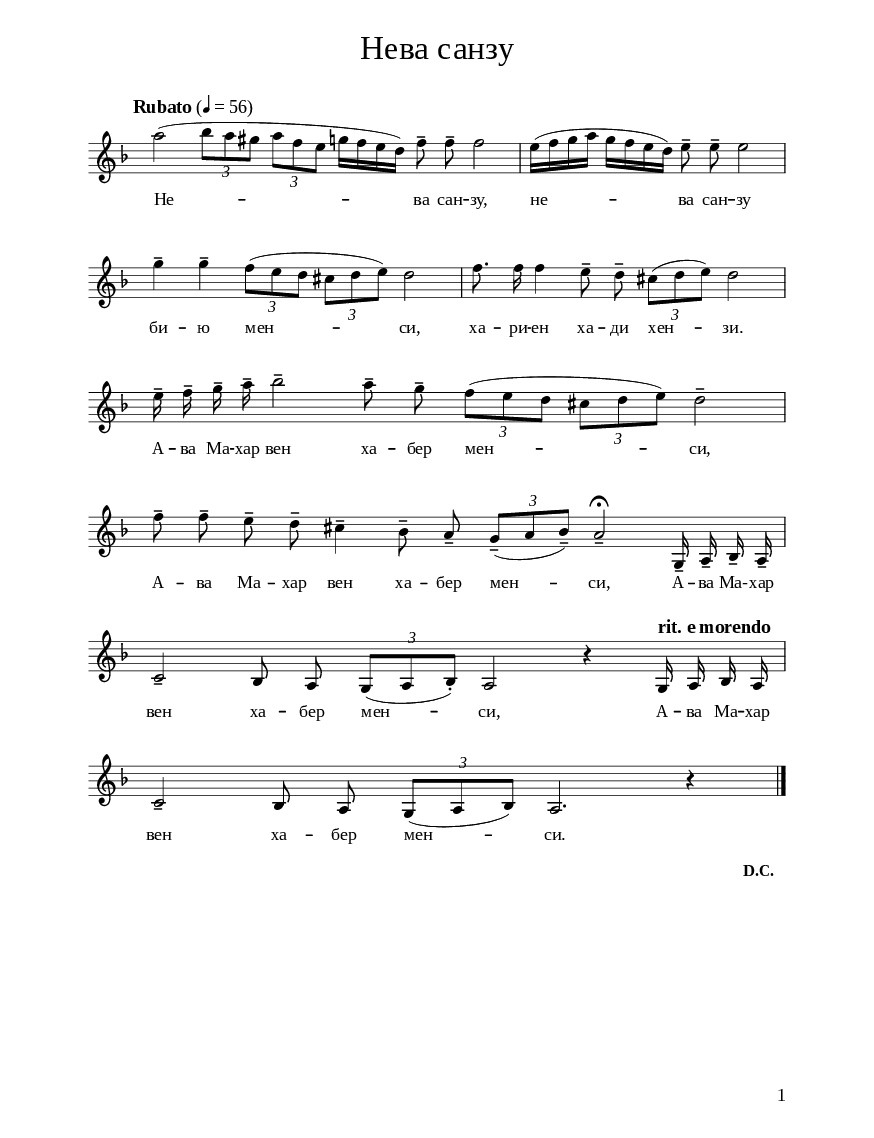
\version "2.24.2"

% include paper part and global functions
\include "include/globals.ily"

\bookpart {
  \label #'ref091
  \tocItem \markup "Нева санзу"
  \include "include/bookpart-paper.ily"
  \score {
    \include "include/score-layout.ily"

    \new Voice \absolute {
      \clef treble
      \key d \minor
      \tempoFunc "Rubato" 4 "56"
      \autoBeamOn

      \omit Score.TimeSignature
      \cadenzaOn % allows custom bar lines
      \autoBeamOff
      a''2 ( \tuplet 3/2 { bes''8 [a'' gis''8] } \tuplet 3/2 { a''8 [f'' e''8] } g''16 [f'' e'' d''] )  f''8--  f''-- f''2 \bar "|" e''16 ( [f'' g'' a''] g''[ f'' e'' d''] ) e''8-- e''-- e''2 \bar "|" \break

      \time 7/4 g''4-- g''-- \tuplet 3/2 { f''8 ([e'' d''8]  } \tuplet 3/2 {cis''8 [d'' e''8] })   d''2 \bar "|" f''8. f''16 f''4 e''8-- d''-- \tuplet 3/2 {cis''!8 [( d'' e''8 )] } d''2 \bar "|" \break

      e''16-- f''16-- g''16-- a''-- bes''2-- a''8-- g''8-- \tuplet 3/2 { f''8 ( [e''8 d''8] } \tuplet 3/2 { cis''!8 [d''8 e''8] ) } d''2-- \bar "|" \break

      f''8-- f''-- e''-- d''-- cis''!4-- bes'8-- a'8-- \tuplet 3/2 {g'8-- ( [a' bes'--])} a'2--  \fermata  g16-- a-- bes--  a-- \bar "|" \break

      c'2-- bes8 a8 \tuplet 3/2 {g [( a bes-. )] } a2 r4 \tempo "rit. e morendo" g16 a bes  a \bar "|" \break

      c'2-- bes8 a8  \tuplet 3/2 {g [(a bes )]}  a2.  r4 \bar "|."

    }

    \addlyrics {
      Не -- ва сан -- зу,
      не -- ва сан -- зу би -- ю мен -- си,
      ха -- ри -- ен ха -- ди хен -- зи.
      А -- ва Ма -- хар вен ха -- бер мен -- си,
      А -- ва Ма -- хар вен ха -- бер мен -- си,
      А -- ва "Ма-" -- хар вен ха -- бер мен -- си,
      А -- ва Ма -- хар вен ха -- бер мен -- си.

    }

    \header {
      title = \titleFunc "Нева санзу" "Neva sanzu"
    }

    \midi{}

  } % score

  \markup \dc-one "D.C."

} % bookpart
